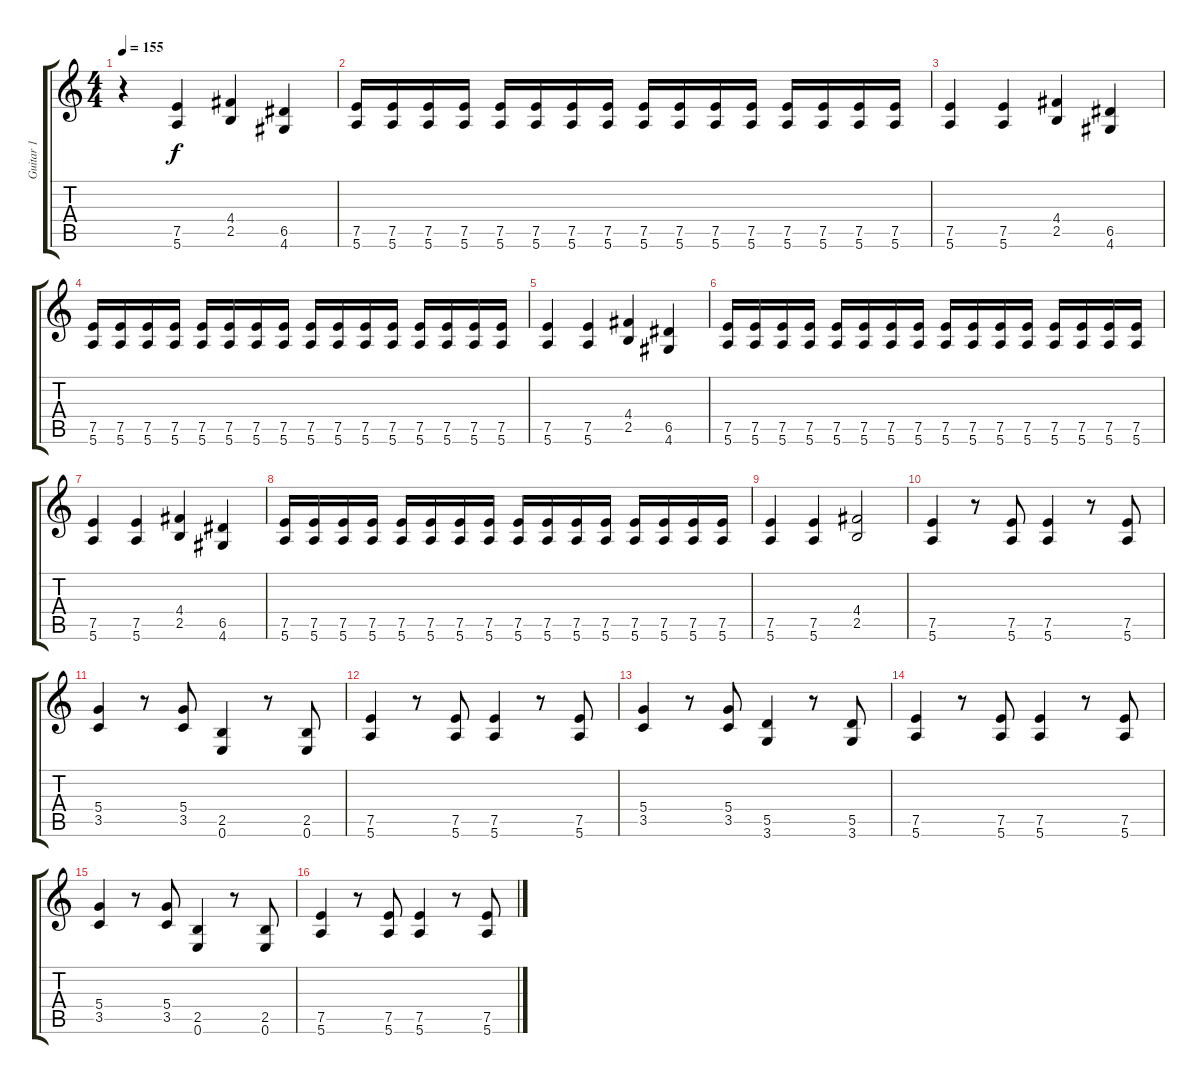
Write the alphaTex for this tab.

\track ("Guitar 1" "Guitar 1") {instrument distortionguitar}
\staff {score tabs}
\tuning (E4 B3 G3 D3 A2 E2) {hide}
\ts (4 4)
\tempo 155
\clef g2
\ks c
r.4{dy f} (7.5 5.6).4 (4.4 2.5).4 (6.5 4.6).4 |
(7.5 5.6).16 (7.5 5.6).16 (7.5 5.6).16 (7.5 5.6).16 (7.5 5.6).16 (7.5 5.6).16 (7.5 5.6).16 (7.5 5.6).16 (7.5 5.6).16 (7.5 5.6).16 (7.5 5.6).16 (7.5 5.6).16 (7.5 5.6).16 (7.5 5.6).16 (7.5 5.6).16 (7.5 5.6).16 |
(7.5 5.6).4 (7.5 5.6).4 (4.4 2.5).4 (6.5 4.6).4 |
(7.5 5.6).16 (7.5 5.6).16 (7.5 5.6).16 (7.5 5.6).16 (7.5 5.6).16 (7.5 5.6).16 (7.5 5.6).16 (7.5 5.6).16 (7.5 5.6).16 (7.5 5.6).16 (7.5 5.6).16 (7.5 5.6).16 (7.5 5.6).16 (7.5 5.6).16 (7.5 5.6).16 (7.5 5.6).16 |
(7.5 5.6).4 (7.5 5.6).4 (4.4 2.5).4 (6.5 4.6).4 |
(7.5 5.6).16 (7.5 5.6).16 (7.5 5.6).16 (7.5 5.6).16 (7.5 5.6).16 (7.5 5.6).16 (7.5 5.6).16 (7.5 5.6).16 (7.5 5.6).16 (7.5 5.6).16 (7.5 5.6).16 (7.5 5.6).16 (7.5 5.6).16 (7.5 5.6).16 (7.5 5.6).16 (7.5 5.6).16 |
(7.5 5.6).4 (7.5 5.6).4 (4.4 2.5).4 (6.5 4.6).4 |
(7.5 5.6).16 (7.5 5.6).16 (7.5 5.6).16 (7.5 5.6).16 (7.5 5.6).16 (7.5 5.6).16 (7.5 5.6).16 (7.5 5.6).16 (7.5 5.6).16 (7.5 5.6).16 (7.5 5.6).16 (7.5 5.6).16 (7.5 5.6).16 (7.5 5.6).16 (7.5 5.6).16 (7.5 5.6).16 |
(7.5 5.6).4 (7.5 5.6).4 (4.4 2.5).2 |
(7.5 5.6).4 r.8 (7.5 5.6).8 (7.5 5.6).4 r.8 (7.5 5.6).8 |
(5.4 3.5).4 r.8 (5.4 3.5).8 (2.5 0.6).4 r.8 (2.5 0.6).8 |
(7.5 5.6).4 r.8 (7.5 5.6).8 (7.5 5.6).4 r.8 (7.5 5.6).8 |
(5.4 3.5).4 r.8 (5.4 3.5).8 (5.5 3.6).4 r.8 (5.5 3.6).8 |
(7.5 5.6).4 r.8 (7.5 5.6).8 (7.5 5.6).4 r.8 (7.5 5.6).8 |
(5.4 3.5).4 r.8 (5.4 3.5).8 (2.5 0.6).4 r.8 (2.5 0.6).8 |
(7.5 5.6).4 r.8 (7.5 5.6).8 (7.5 5.6).4 r.8 (7.5 5.6).8
